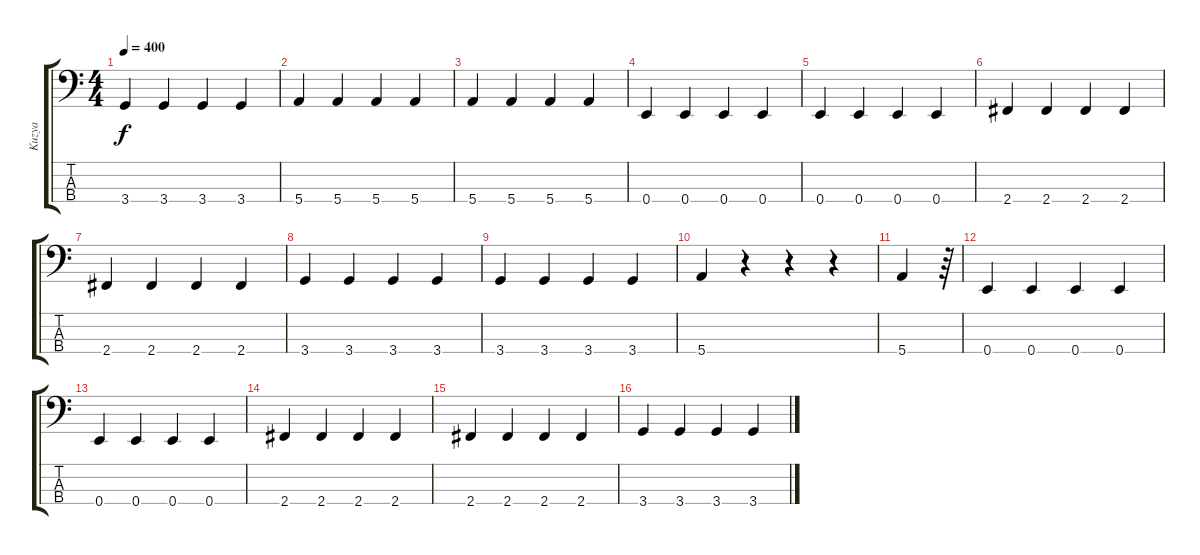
\track ("Kuzya" "Kuzya") {instrument electricbassfinger}
\staff {score tabs}
\tuning (G2 D2 A1 E1) {hide}
\ts (4 4)
\tempo 400
\clef f4
\ks c
3.4.4{dy f} 3.4.4 3.4.4 3.4.4 |
5.4.4 5.4.4 5.4.4 5.4.4 |
5.4.4 5.4.4 5.4.4 5.4.4 |
0.4.4 0.4.4 0.4.4 0.4.4 |
0.4.4 0.4.4 0.4.4 0.4.4 |
2.4.4 2.4.4 2.4.4 2.4.4 |
2.4.4 2.4.4 2.4.4 2.4.4 |
3.4.4 3.4.4 3.4.4 3.4.4 |
3.4.4 3.4.4 3.4.4 3.4.4 |
5.4.4 r.4 r.4 r.4 |
5.4.4 r.64 |
0.4.4 0.4.4 0.4.4 0.4.4 |
0.4.4 0.4.4 0.4.4 0.4.4 |
2.4.4 2.4.4 2.4.4 2.4.4 |
2.4.4 2.4.4 2.4.4 2.4.4 |
3.4.4 3.4.4 3.4.4 3.4.4
